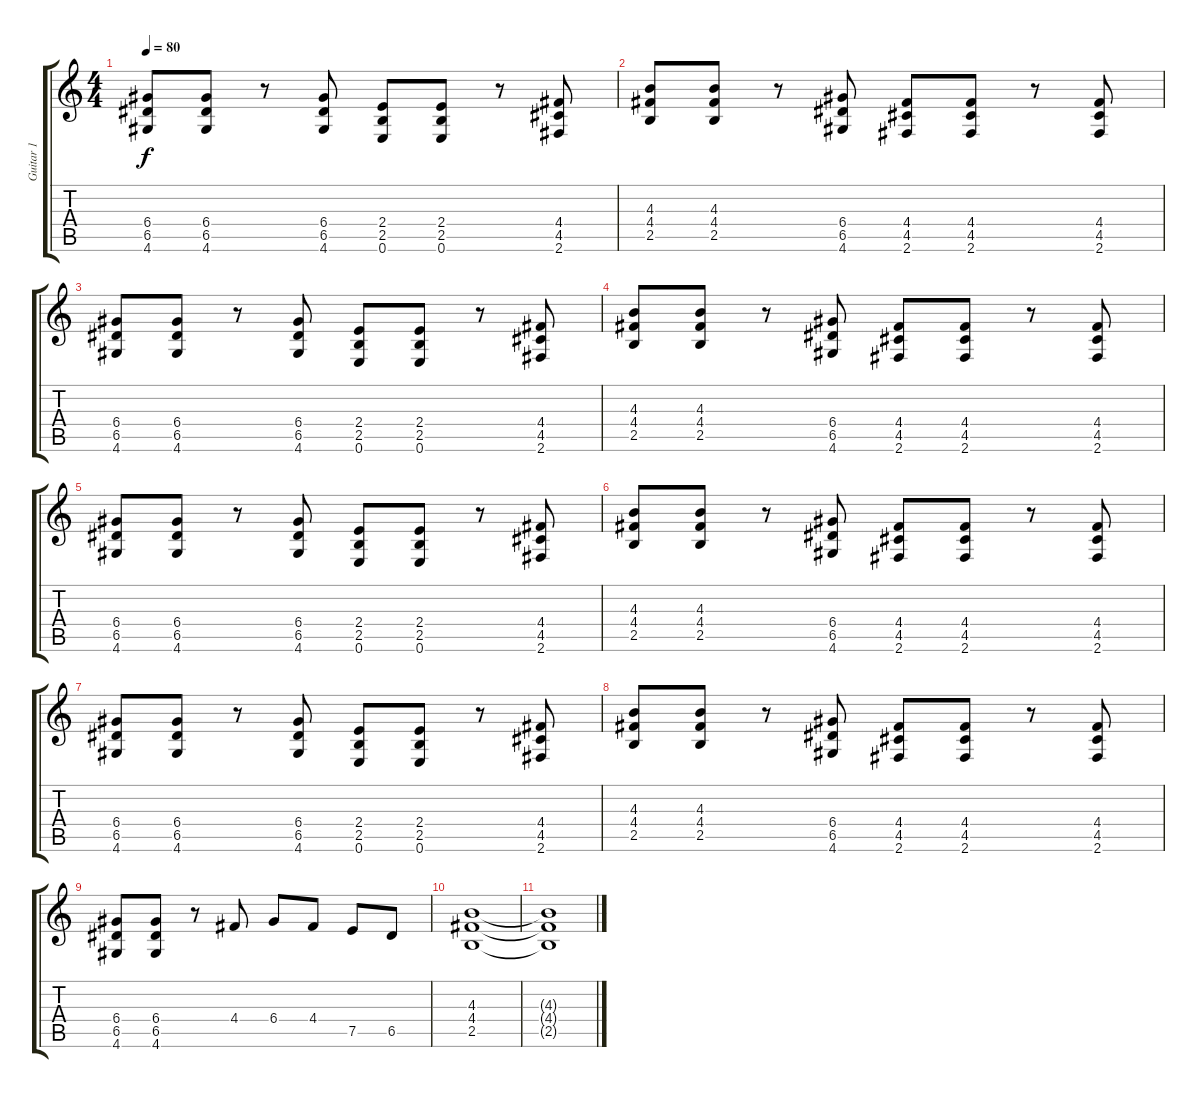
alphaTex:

\track ("Guitar 1" "Guitar 1") {instrument acousticguitarsteel}
\staff {score tabs}
\tuning (E4 B3 G3 D3 A2 E2) {hide}
\ts (4 4)
\tempo 80
\clef g2
\ks c
(6.4 6.5 4.6).8{dy f} (6.4 6.5 4.6).8 r.8 (6.4 6.5 4.6).8 (2.4 2.5 0.6).8 (2.4 2.5 0.6).8 r.8 (4.4 4.5 2.6).8 |
(4.3 4.4 2.5).8 (4.3 4.4 2.5).8 r.8 (6.4 6.5 4.6).8 (4.4 4.5 2.6).8 (4.4 4.5 2.6).8 r.8 (4.4 4.5 2.6).8 |
(6.4 6.5 4.6).8 (6.4 6.5 4.6).8 r.8 (6.4 6.5 4.6).8 (2.4 2.5 0.6).8 (2.4 2.5 0.6).8 r.8 (4.4 4.5 2.6).8 |
(4.3 4.4 2.5).8 (4.3 4.4 2.5).8 r.8 (6.4 6.5 4.6).8 (4.4 4.5 2.6).8 (4.4 4.5 2.6).8 r.8 (4.4 4.5 2.6).8 |
(6.4 6.5 4.6).8 (6.4 6.5 4.6).8 r.8 (6.4 6.5 4.6).8 (2.4 2.5 0.6).8 (2.4 2.5 0.6).8 r.8 (4.4 4.5 2.6).8 |
(4.3 4.4 2.5).8 (4.3 4.4 2.5).8 r.8 (6.4 6.5 4.6).8 (4.4 4.5 2.6).8 (4.4 4.5 2.6).8 r.8 (4.4 4.5 2.6).8 |
(6.4 6.5 4.6).8 (6.4 6.5 4.6).8 r.8 (6.4 6.5 4.6).8 (2.4 2.5 0.6).8 (2.4 2.5 0.6).8 r.8 (4.4 4.5 2.6).8 |
(4.3 4.4 2.5).8 (4.3 4.4 2.5).8 r.8 (6.4 6.5 4.6).8 (4.4 4.5 2.6).8 (4.4 4.5 2.6).8 r.8 (4.4 4.5 2.6).8 |
(6.4 6.5 4.6).8 (6.4 6.5 4.6).8 r.8 4.4.8 6.4.8 4.4.8 7.5.8 6.5.8 |
(4.3 4.4 2.5).1 |
(4.3{t} 4.4{t} 2.5{t}).1
